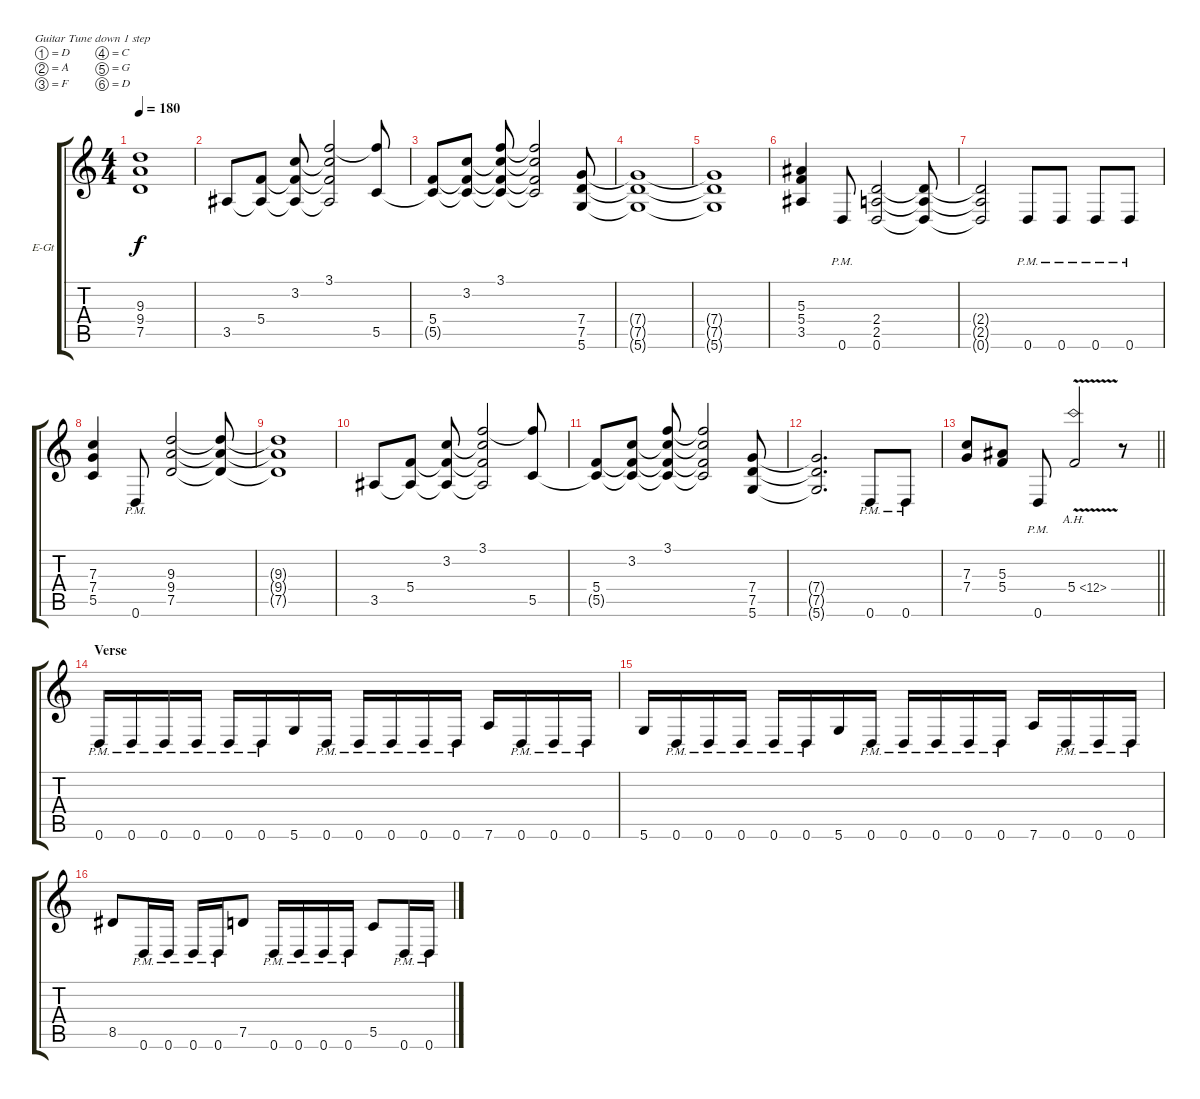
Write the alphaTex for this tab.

\bracketExtendMode groupsimilarinstruments
\firstSystemTrackNameOrientation horizontal
\otherSystemsTrackNameOrientation horizontal
\track ("Guitar 1" "E-Gt") {instrument distortionguitar}
\staff {score tabs}
\tuning (D4 A3 F3 C3 G2 D2)
\ts (4 4)
\tempo 180
\clef g2
\ks c
(9.3{t} 9.4{t} 7.5{t}).1{dy f} |
3.5.8 (5.4 3.5{t}).8 (3.2 5.4{t} 3.5{t}).8 (3.1 3.2{t} 5.4{t} 3.5{t}).2 (3.1{t} 5.5).8 |
(5.4 5.5{t}).8 (3.2 5.4{t} 5.5{t}).8 (3.1 3.2{t} 5.4{t} 5.5{t}).8 (3.1{t} 3.2{t} 5.4{t} 5.5{t}).2 (7.4 7.5 5.6).8 |
(7.4{t} 7.5{t} 5.6{t}).1 |
(7.4{t} 7.5{t} 5.6{t}).1 |
(5.3 5.4 3.5).4 0.6{pm}.8 (2.4 2.5 0.6).2 (2.4{t} 2.5{t} 0.6{t}).8 |
(2.4{t} 2.5{t} 0.6{t}).2 0.6{pm}.8 0.6{pm}.8 0.6{pm}.8 0.6{pm}.8 |
(7.3 7.4 5.5).4 0.6{pm}.8 (9.3 9.4 7.5).2 (9.3{t} 9.4{t} 7.5{t}).8 |
(9.3{t} 9.4{t} 7.5{t}).1 |
3.5.8 (5.4 3.5{t}).8 (3.2 5.4{t} 3.5{t}).8 (3.1 3.2{t} 5.4{t} 3.5{t}).2 (3.1{t} 5.5).8 |
(5.4 5.5{t}).8 (3.2 5.4{t} 5.5{t}).8 (3.1 3.2{t} 5.4{t} 5.5{t}).8 (3.1{t} 3.2{t} 5.4{t} 5.5{t}).2 (7.4 7.5 5.6).8 |
(7.4{t} 7.5{t} 5.6{t}).2{d} 0.6{pm}.8 0.6{pm}.8 |
\barLineRight lightlight
(7.3 7.4).8 (5.3 5.4).8 0.6{pm}.8 5.4{ah 7 v}.2 r.8 |
\section ("" "Verse")
0.6{pm}.16 0.6{pm}.16 0.6{pm}.16 0.6{pm}.16 0.6{pm}.16 0.6{pm}.16 5.6.16 0.6{pm}.16 0.6{pm}.16 0.6{pm}.16 0.6{pm}.16 0.6{pm}.16 7.6.16 0.6{pm}.16 0.6{pm}.16 0.6{pm}.16 |
5.6.16 0.6{pm}.16 0.6{pm}.16 0.6{pm}.16 0.6{pm}.16 0.6{pm}.16 5.6.16 0.6{pm}.16 0.6{pm}.16 0.6{pm}.16 0.6{pm}.16 0.6{pm}.16 7.6.16 0.6{pm}.16 0.6{pm}.16 0.6{pm}.16 |
8.5.8 0.6{pm}.16 0.6{pm}.16 0.6{pm}.16 0.6{pm}.16 7.5.8 0.6{pm}.16 0.6{pm}.16 0.6{pm}.16 0.6{pm}.16 5.5.8 0.6{pm}.16 0.6{pm}.16
